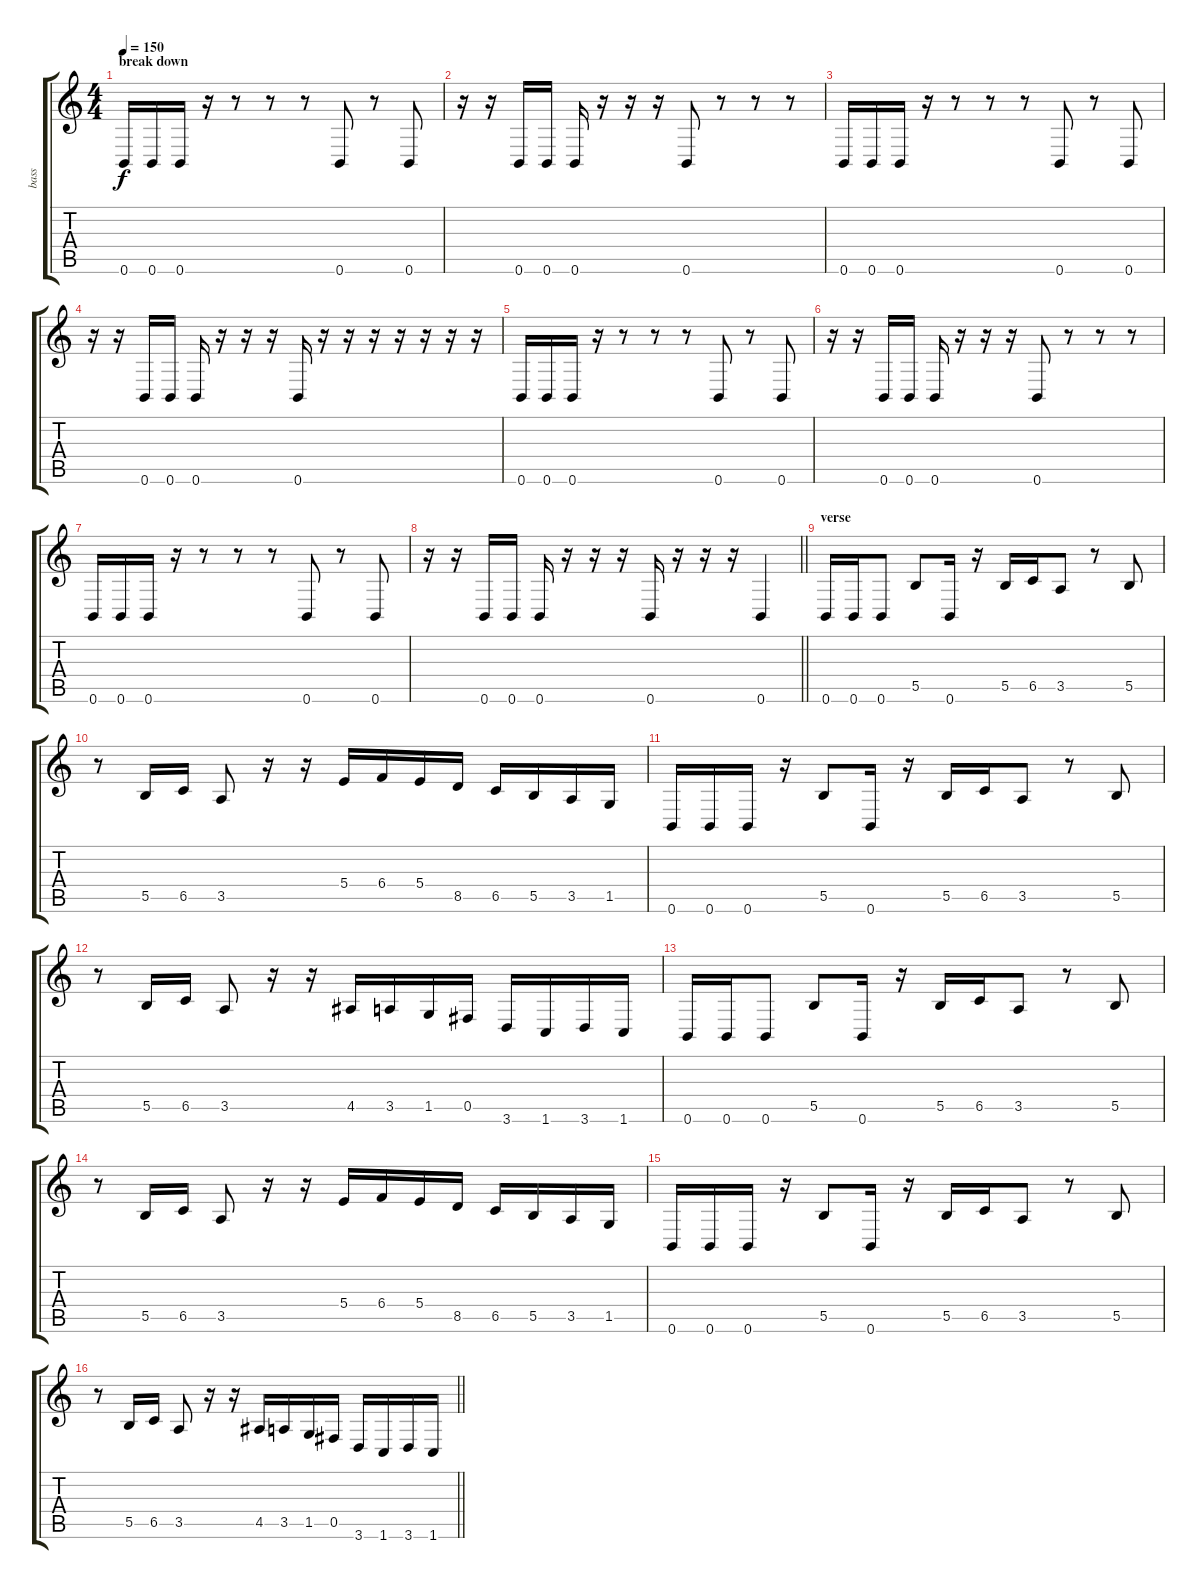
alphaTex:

\track ("bass" "bass") {instrument electricbassfinger}
\staff {score tabs}
\tuning (Db4 Ab3 E3 B2 Gb2 B1) {hide}
\ts (4 4)
\section ("" "break down")
\tempo 150
\clef g2
\ks c
0.6.16{dy f} 0.6.16 0.6.16 r.16 r.8 r.8 r.8 0.6.8 r.8 0.6.8 |
r.16 r.16 0.6.16 0.6.16 0.6.16 r.16 r.16 r.16 0.6.8 r.8 r.8 r.8 |
0.6.16 0.6.16 0.6.16 r.16 r.8 r.8 r.8 0.6.8 r.8 0.6.8 |
r.16 r.16 0.6.16 0.6.16 0.6.16 r.16 r.16 r.16 0.6.16 r.16 r.16 r.16 r.16 r.16 r.16 r.16 |
0.6.16 0.6.16 0.6.16 r.16 r.8 r.8 r.8 0.6.8 r.8 0.6.8 |
r.16 r.16 0.6.16 0.6.16 0.6.16 r.16 r.16 r.16 0.6.8 r.8 r.8 r.8 |
0.6.16 0.6.16 0.6.16 r.16 r.8 r.8 r.8 0.6.8 r.8 0.6.8 |
\barLineRight lightlight
r.16 r.16 0.6.16 0.6.16 0.6.16 r.16 r.16 r.16 0.6.16 r.16 r.16 r.16 0.6.4 |
\section ("" "verse")
0.6.16 0.6.16 0.6.8 5.5.8 0.6.16 r.16 5.5.16 6.5.16 3.5.8 r.8 5.5.8 |
r.8 5.5.16 6.5.16 3.5.8 r.16 r.16 5.4.16 6.4.16 5.4.16 8.5.16 6.5.16 5.5.16 3.5.16 1.5.16 |
0.6.16 0.6.16 0.6.16 r.16 5.5.8 0.6.16 r.16 5.5.16 6.5.16 3.5.8 r.8 5.5.8 |
r.8 5.5.16 6.5.16 3.5.8 r.16 r.16 4.5.16 3.5.16 1.5.16 0.5.16 3.6.16 1.6.16 3.6.16 1.6.16 |
0.6.16 0.6.16 0.6.8 5.5.8 0.6.16 r.16 5.5.16 6.5.16 3.5.8 r.8 5.5.8 |
r.8 5.5.16 6.5.16 3.5.8 r.16 r.16 5.4.16 6.4.16 5.4.16 8.5.16 6.5.16 5.5.16 3.5.16 1.5.16 |
0.6.16 0.6.16 0.6.16 r.16 5.5.8 0.6.16 r.16 5.5.16 6.5.16 3.5.8 r.8 5.5.8 |
\barLineRight lightlight
r.8 5.5.16 6.5.16 3.5.8 r.16 r.16 4.5.16 3.5.16 1.5.16 0.5.16 3.6.16 1.6.16 3.6.16 1.6.16
